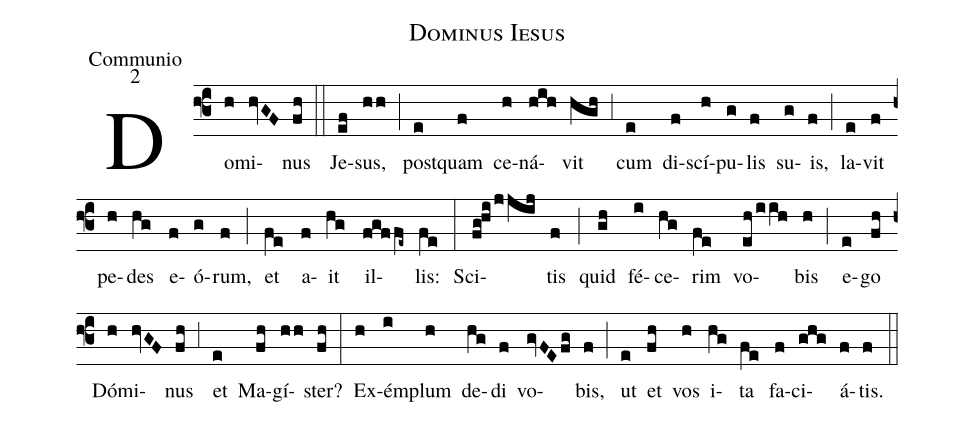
name:Dominus Iesus;
office-part:Communio;
mode:2;
%%
(f3) Do(h)mi(hvGF)nus(fh) (::)
Je(ef)sus,(hh) (;) post(e)quam(f) ce(h)ná(hih)vit(hgh) (,3) cum(e) di(f)scí(h)pu(g)lis(f) su(g)is,(f) (;) la(e)vit(f) pe(h)des(hg) e(f)ó(g)rum,(f) (;) et(fe) a(f)it(hg) il(fgffe~)lis:(fe) (:)
Sci(fg!hi/jjij)tis(f) (;) quid(gh) fé(i)ce(hg)rim(fe) vo(eh/iih)bis(h) (;) e(e)go(fh) Dó(h)mi(hvGF)nus(fh) (,3) et(e) Ma(fh)gí(hh)ster?(fh) (:)
Ex(h)ém(i)plum(h) de(hg)di(f) vo(gvFE/fg)bis,(f) (;) ut(e) et(fh) vos(h) i(hg)ta(fe) fa(f)ci(ghg)á(f)tis.(f) (::)
